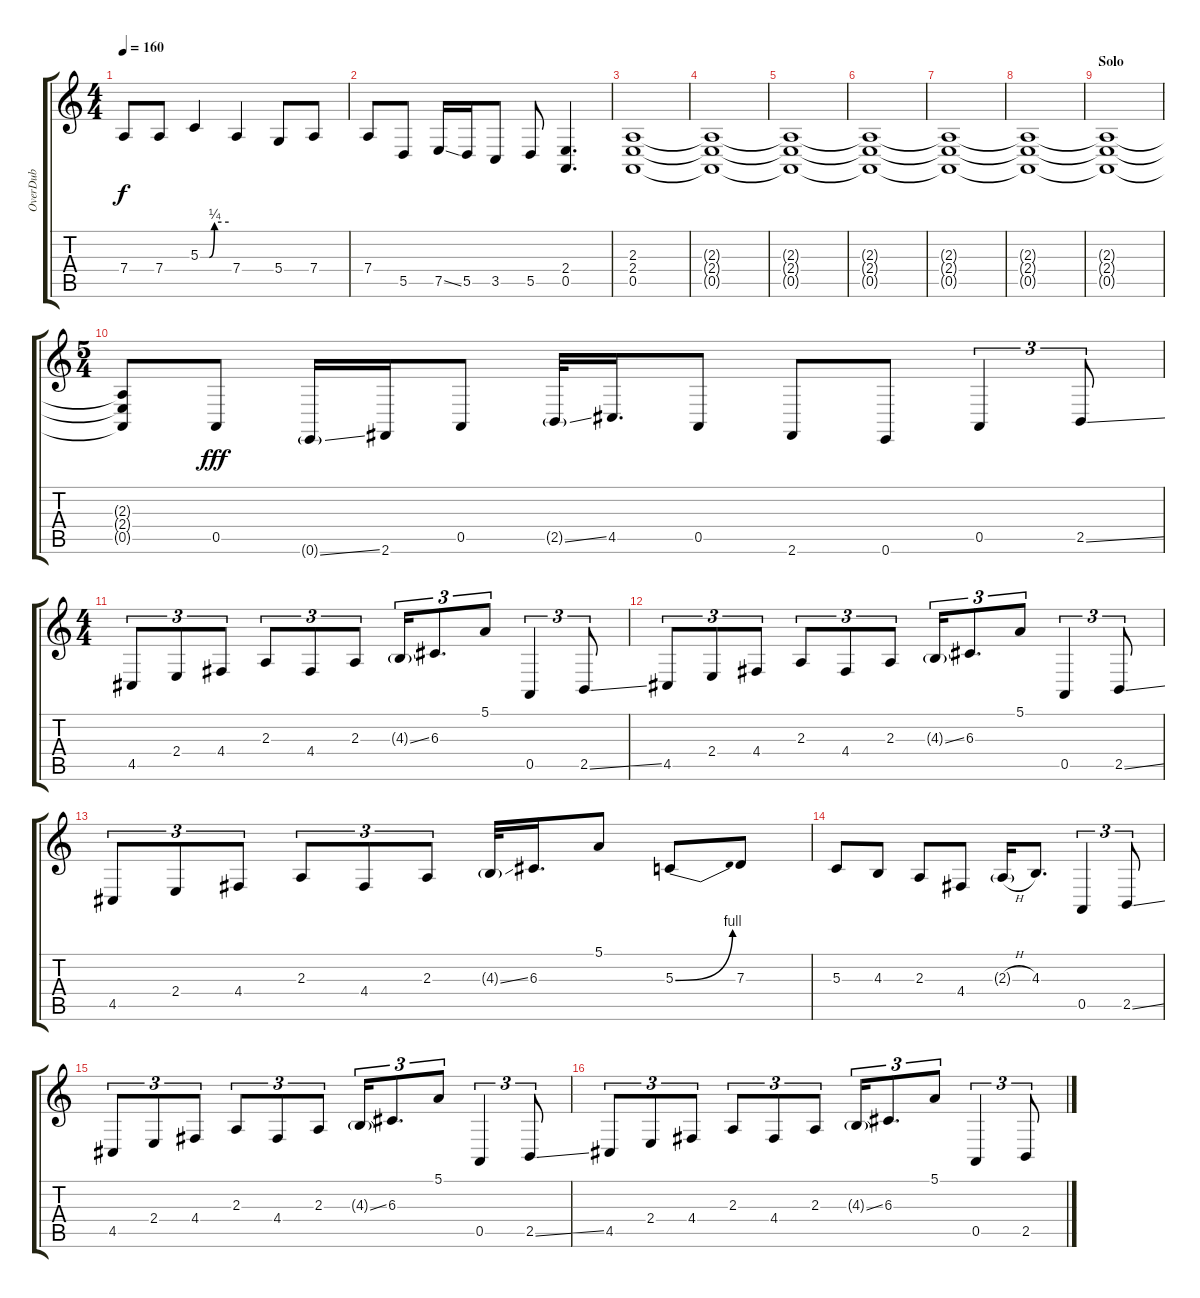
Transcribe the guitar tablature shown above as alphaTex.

\track ("OverDub" "OverDub") {instrument lead1square}
\staff {score tabs}
\tuning (E4 B3 G3 D3 A2 E2) {hide}
\ts (4 4)
\tempo 160
\clef g2
\ks c
7.4.8{dy f} 7.4.8 5.3{be (custom 0 0 19 0 30 1 60 1)}.4 7.4.4 5.4.8 7.4.8 |
7.4.8 5.5.8 7.5{ss}.16 5.5.16 3.5.8 5.5.8 (2.4 0.5).4{d} |
(2.3 2.4 0.5).1 |
(2.3{t} 2.4{t} 0.5{t}).1 |
(2.3{t} 2.4{t} 0.5{t}).1 |
(2.3{t} 2.4{t} 0.5{t}).1 |
(2.3{t} 2.4{t} 0.5{t}).1 |
(2.3{t} 2.4{t} 0.5{t}).1 |
\section ("" "Solo")
(2.3{t} 2.4{t} 0.5{t}).1 |
\ts (5 4)
(2.3{t} 2.4{t} 0.5{t}).8{volume 15 instrument distortionguitar} 0.5.8{dy fff} 0.6{ss g}.16 2.6.16 0.5.8 2.5{ss g}.32 4.5.16{d} 0.5.8 2.6.8 0.6.8 0.5.4{tu (3 2)} 2.5{ss}.8{tu (3 2)} |
\ts (4 4)
4.5.8{tu (3 2)} 2.4.8{tu (3 2)} 4.4.8{tu (3 2)} 2.3.8{tu (3 2)} 4.4.8{tu (3 2)} 2.3.8{tu (3 2)} 4.3{ss g}.16{tu (3 2)} 6.3.8{d tu (3 2)} 5.1.8{tu (3 2)} 0.5.4{tu (3 2)} 2.5{ss}.8{tu (3 2)} |
4.5.8{tu (3 2)} 2.4.8{tu (3 2)} 4.4.8{tu (3 2)} 2.3.8{tu (3 2)} 4.4.8{tu (3 2)} 2.3.8{tu (3 2)} 4.3{ss g}.16{tu (3 2)} 6.3.8{d tu (3 2)} 5.1.8{tu (3 2)} 0.5.4{tu (3 2)} 2.5{ss}.8{tu (3 2)} |
4.5.8{tu (3 2)} 2.4.8{tu (3 2)} 4.4.8{tu (3 2)} 2.3.8{tu (3 2)} 4.4.8{tu (3 2)} 2.3.8{tu (3 2)} 4.3{ss g}.32 6.3.16{d} 5.1.8 5.3{be (bend 0 0 60 4)}.8 7.3.8 |
5.3.8 4.3.8 2.3.8 4.4.8 2.3{h g}.16 4.3.8{d} 0.5.4{tu (3 2)} 2.5{ss}.8{tu (3 2)} |
4.5.8{tu (3 2)} 2.4.8{tu (3 2)} 4.4.8{tu (3 2)} 2.3.8{tu (3 2)} 4.4.8{tu (3 2)} 2.3.8{tu (3 2)} 4.3{ss g}.16{tu (3 2)} 6.3.8{d tu (3 2)} 5.1.8{tu (3 2)} 0.5.4{tu (3 2)} 2.5{ss}.8{tu (3 2)} |
4.5.8{tu (3 2)} 2.4.8{tu (3 2)} 4.4.8{tu (3 2)} 2.3.8{tu (3 2)} 4.4.8{tu (3 2)} 2.3.8{tu (3 2)} 4.3{ss g}.16{tu (3 2)} 6.3.8{d tu (3 2)} 5.1.8{tu (3 2)} 0.5.4{tu (3 2)} 2.5{ss}.8{tu (3 2)}
